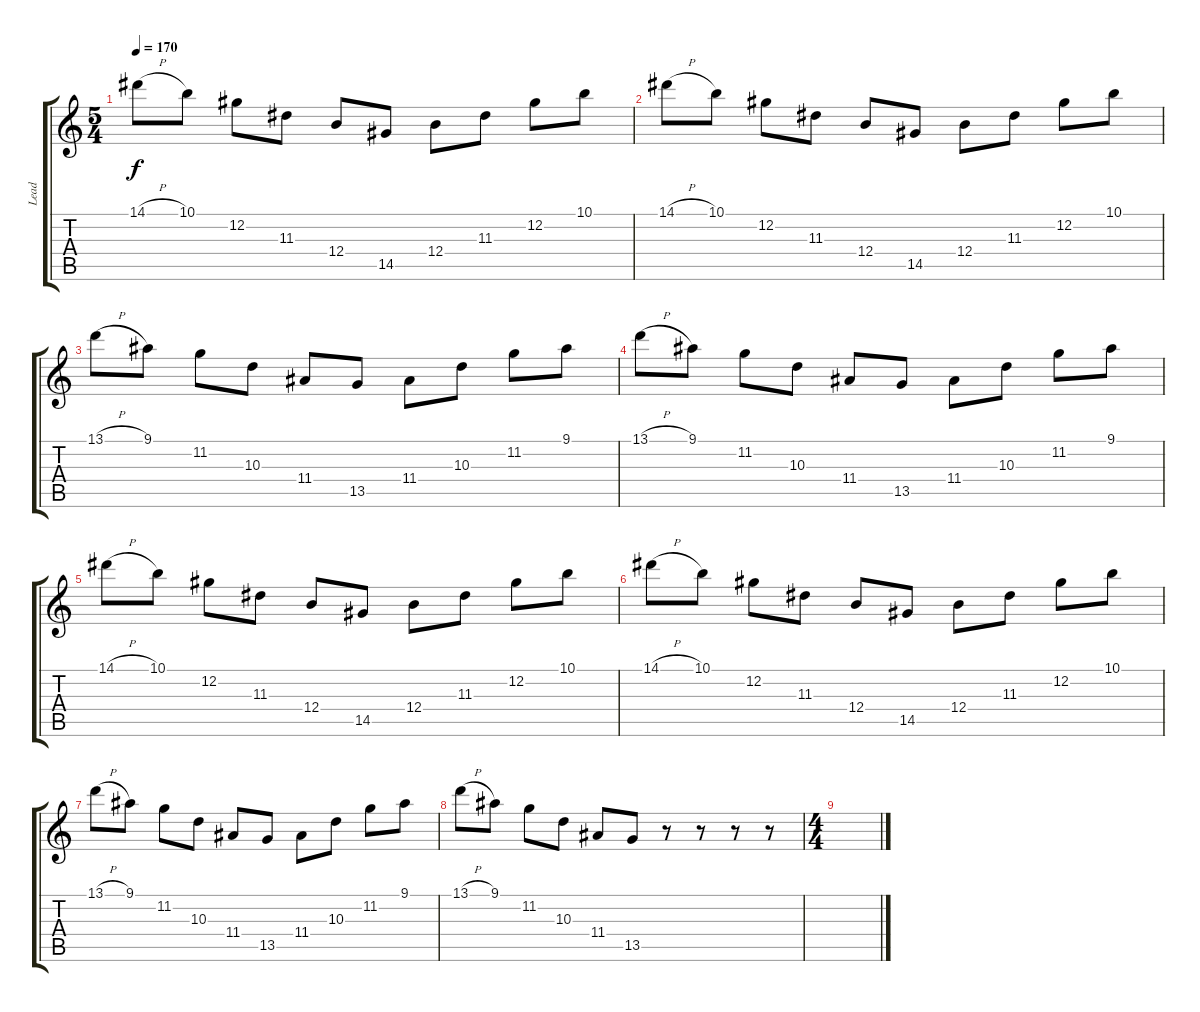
\track ("Lead" "Lead") {instrument distortionguitar}
\staff {score tabs}
\tuning (Db4 Ab3 E3 B2 Gb2 B1) {hide}
\ts (5 4)
\tempo 170
\clef g2
\ks c
14.1{h}.8{dy f} 10.1.8 12.2.8 11.3.8 12.4.8 14.5.8 12.4.8 11.3.8 12.2.8 10.1.8 |
14.1{h}.8 10.1.8 12.2.8 11.3.8 12.4.8 14.5.8 12.4.8 11.3.8 12.2.8 10.1.8 |
13.1{h}.8 9.1.8 11.2.8 10.3.8 11.4.8 13.5.8 11.4.8 10.3.8 11.2.8 9.1.8 |
13.1{h}.8 9.1.8 11.2.8 10.3.8 11.4.8 13.5.8 11.4.8 10.3.8 11.2.8 9.1.8 |
14.1{h}.8 10.1.8 12.2.8 11.3.8 12.4.8 14.5.8 12.4.8 11.3.8 12.2.8 10.1.8 |
14.1{h}.8 10.1.8 12.2.8 11.3.8 12.4.8 14.5.8 12.4.8 11.3.8 12.2.8 10.1.8 |
13.1{h}.8 9.1.8 11.2.8 10.3.8 11.4.8 13.5.8 11.4.8 10.3.8 11.2.8 9.1.8 |
13.1{h}.8 9.1.8 11.2.8 10.3.8 11.4.8 13.5.8 r.8 r.8 r.8 r.8 |
\ts (4 4)
